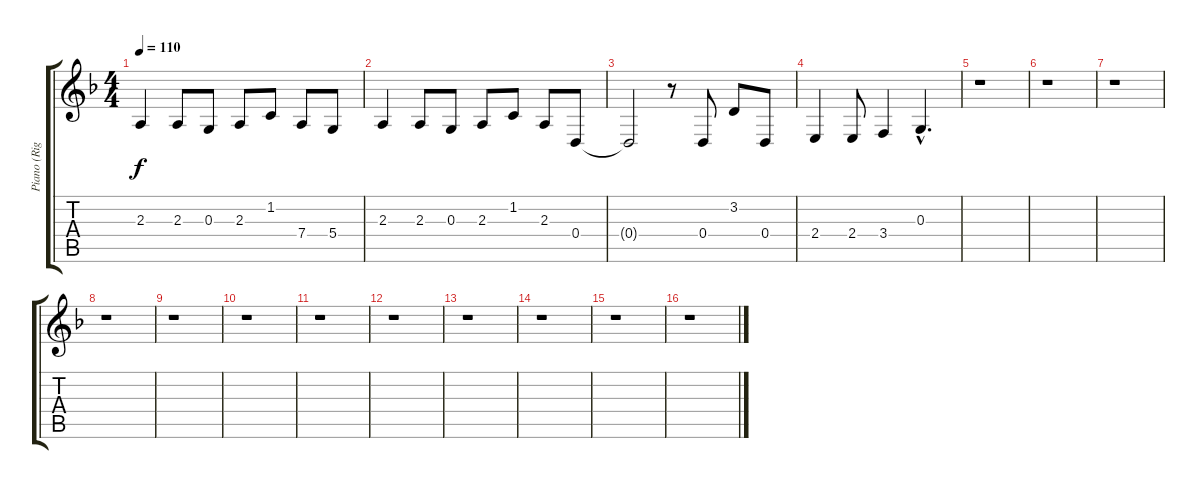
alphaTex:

\track ("Piano (Right hand) (Intro)" "Piano (Rig") {instrument brightacousticpiano}
\staff {score tabs}
\tuning (E4 B3 G3 D3 A2 E2) {hide}
\ts (4 4)
\tempo 110
\clef g2
\ks f
2.3.4{dy f instrument brightacousticpiano} 2.3.8 0.3.8 2.3.8 1.2.8 7.4.8 5.4.8 |
2.3.4 2.3.8 0.3.8 2.3.8 1.2.8 2.3.8 0.4.8 |
0.4{t}.2 r.8 0.4.8 3.2.8 0.4.8 |
2.4.4 2.4.8 3.4.4 0.3{hac}.4{d} |
r.1 |
r.1 |
r.1 |
r.1 |
r.1 |
r.1 |
r.1 |
r.1 |
r.1 |
r.1 |
r.1 |
r.1
